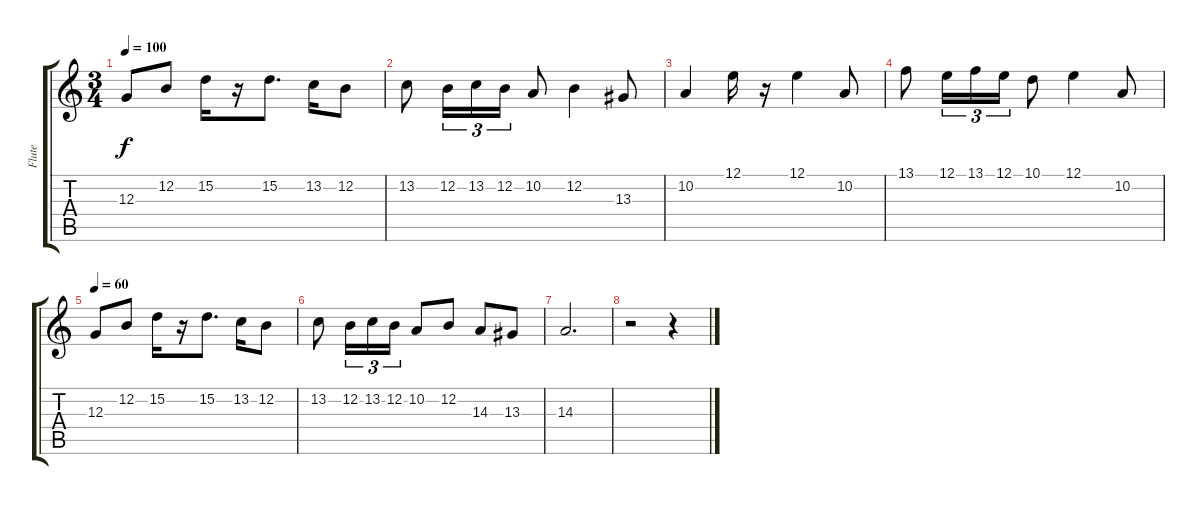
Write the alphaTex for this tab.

\track ("Flute" "Flute") {instrument flute}
\staff {score tabs}
\tuning (E4 B3 G3 D3 A2 E2) {hide}
\ts (3 4)
\tempo 100
\clef g2
\ks c
12.3.8{dy f} 12.2.8 15.2.16 r.16 15.2.8{d} 13.2.16 12.2.8 |
13.2.8 12.2.16{tu (3 2)} 13.2.16{tu (3 2)} 12.2.16{tu (3 2)} 10.2.8 12.2.4 13.3.8 |
10.2.4 12.1.16 r.16 12.1.4 10.2.8 |
13.1.8 12.1.16{tu (3 2)} 13.1.16{tu (3 2)} 12.1.16{tu (3 2)} 10.1.8 12.1.4 10.2.8 |
\tempo 60
12.3.8 12.2.8 15.2.16 r.16 15.2.8{d} 13.2.16 12.2.8 |
13.2.8 12.2.16{tu (3 2)} 13.2.16{tu (3 2)} 12.2.16{tu (3 2)} 10.2.8 12.2.8 14.3.8 13.3.8 |
14.3.2{d} |
r.2 r.4
